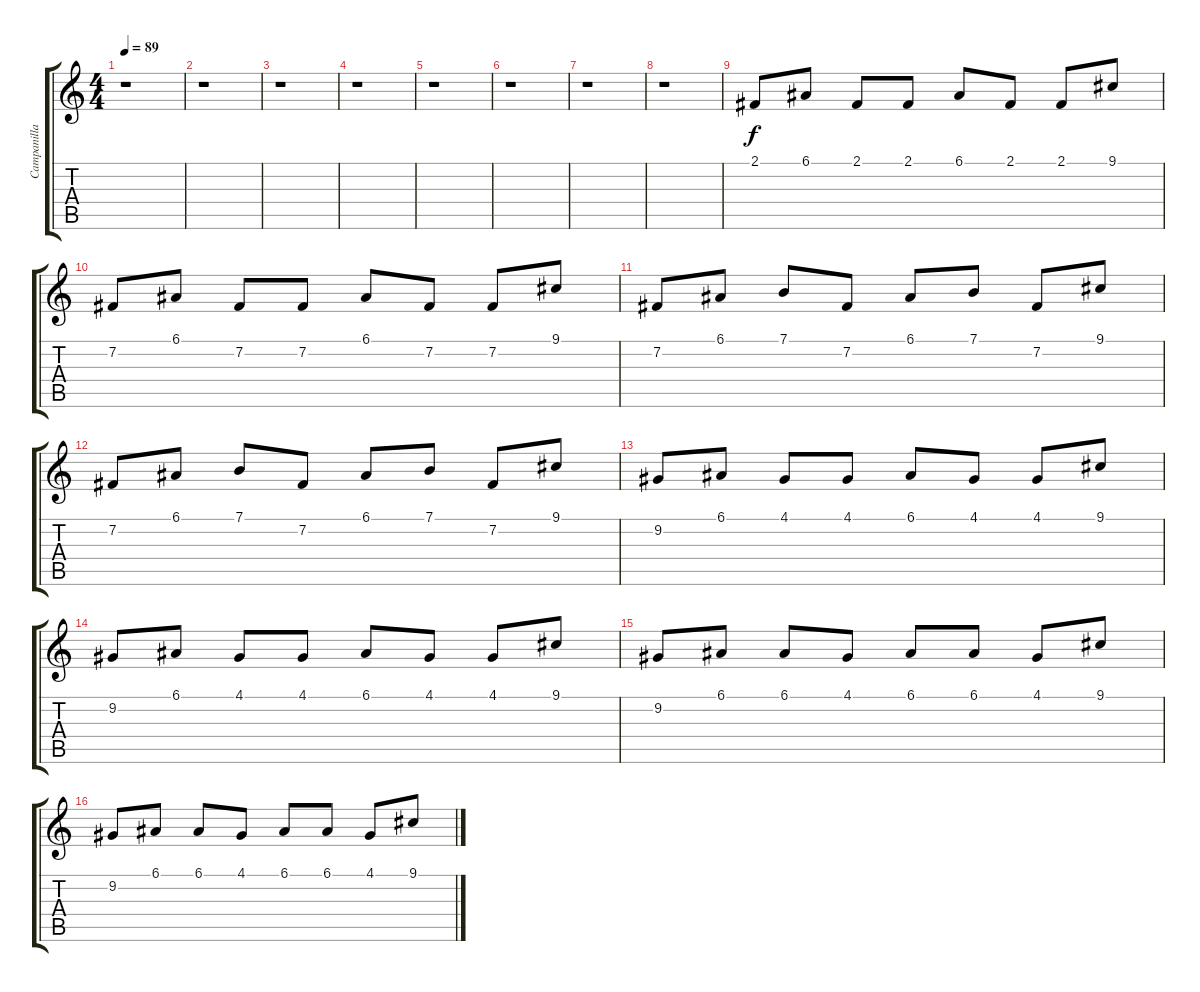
\track ("Campanilla" "Campanilla") {instrument glockenspiel}
\staff {score tabs}
\tuning (E4 B3 G3 D3 A2 E2) {hide}
\ts (4 4)
\tempo 89
\clef g2
\ks c
r.1{dy f} |
r.1 |
r.1 |
r.1 |
r.1 |
r.1 |
r.1 |
r.1 |
2.1.8 6.1.8 2.1.8 2.1.8 6.1.8 2.1.8 2.1.8 9.1.8 |
7.2.8 6.1.8 7.2.8 7.2.8 6.1.8 7.2.8 7.2.8 9.1.8 |
7.2.8 6.1.8 7.1.8 7.2.8 6.1.8 7.1.8 7.2.8 9.1.8 |
7.2.8 6.1.8 7.1.8 7.2.8 6.1.8 7.1.8 7.2.8 9.1.8 |
9.2.8 6.1.8 4.1.8 4.1.8 6.1.8 4.1.8 4.1.8 9.1.8 |
9.2.8 6.1.8 4.1.8 4.1.8 6.1.8 4.1.8 4.1.8 9.1.8 |
9.2.8 6.1.8 6.1.8 4.1.8 6.1.8 6.1.8 4.1.8 9.1.8 |
9.2.8 6.1.8 6.1.8 4.1.8 6.1.8 6.1.8 4.1.8 9.1.8
